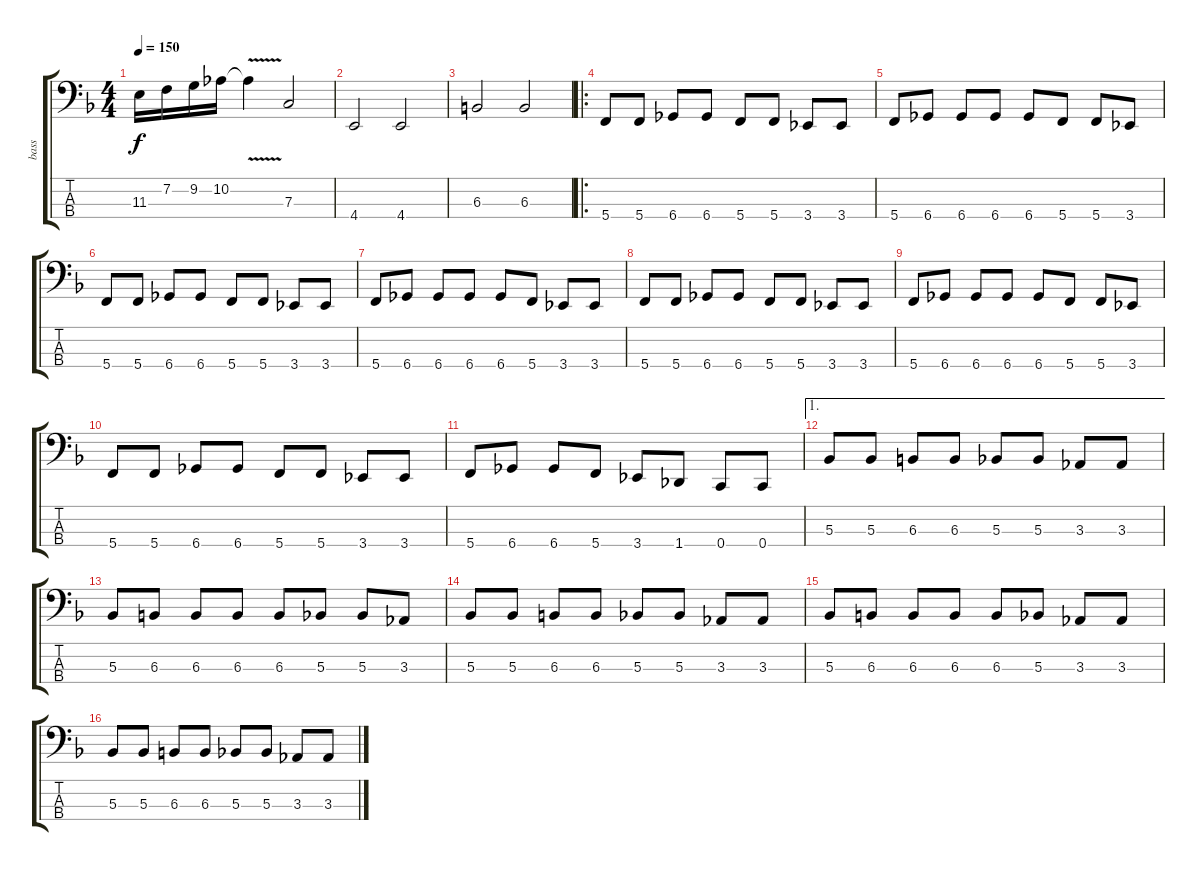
\track ("bass" "bass") {instrument electricbassfinger}
\staff {score tabs}
\tuning (Eb2 Bb1 F1 C1) {hide}
\ts (4 4)
\tempo 150
\clef f4
\ks dminor
11.3.16{dy f} 7.2.16 9.2.16 10.2.16 10.2{v t}.4 7.3.2 |
4.4.2 4.4.2 |
6.3.2 6.3.2 |
\ro
5.4.8 5.4.8 6.4.8 6.4.8 5.4.8 5.4.8 3.4.8 3.4.8 |
5.4.8 6.4.8 6.4.8 6.4.8 6.4.8 5.4.8 5.4.8 3.4.8 |
5.4.8 5.4.8 6.4.8 6.4.8 5.4.8 5.4.8 3.4.8 3.4.8 |
5.4.8 6.4.8 6.4.8 6.4.8 6.4.8 5.4.8 3.4.8 3.4.8 |
5.4.8 5.4.8 6.4.8 6.4.8 5.4.8 5.4.8 3.4.8 3.4.8 |
5.4.8 6.4.8 6.4.8 6.4.8 6.4.8 5.4.8 5.4.8 3.4.8 |
5.4.8 5.4.8 6.4.8 6.4.8 5.4.8 5.4.8 3.4.8 3.4.8 |
5.4.8 6.4.8 6.4.8 5.4.8 3.4.8 1.4.8 0.4.8 0.4.8 |
\ae 1
5.3.8 5.3.8 6.3.8 6.3.8 5.3.8 5.3.8 3.3.8 3.3.8 |
5.3.8 6.3.8 6.3.8 6.3.8 6.3.8 5.3.8 5.3.8 3.3.8 |
5.3.8 5.3.8 6.3.8 6.3.8 5.3.8 5.3.8 3.3.8 3.3.8 |
5.3.8 6.3.8 6.3.8 6.3.8 6.3.8 5.3.8 3.3.8 3.3.8 |
5.3.8 5.3.8 6.3.8 6.3.8 5.3.8 5.3.8 3.3.8 3.3.8
